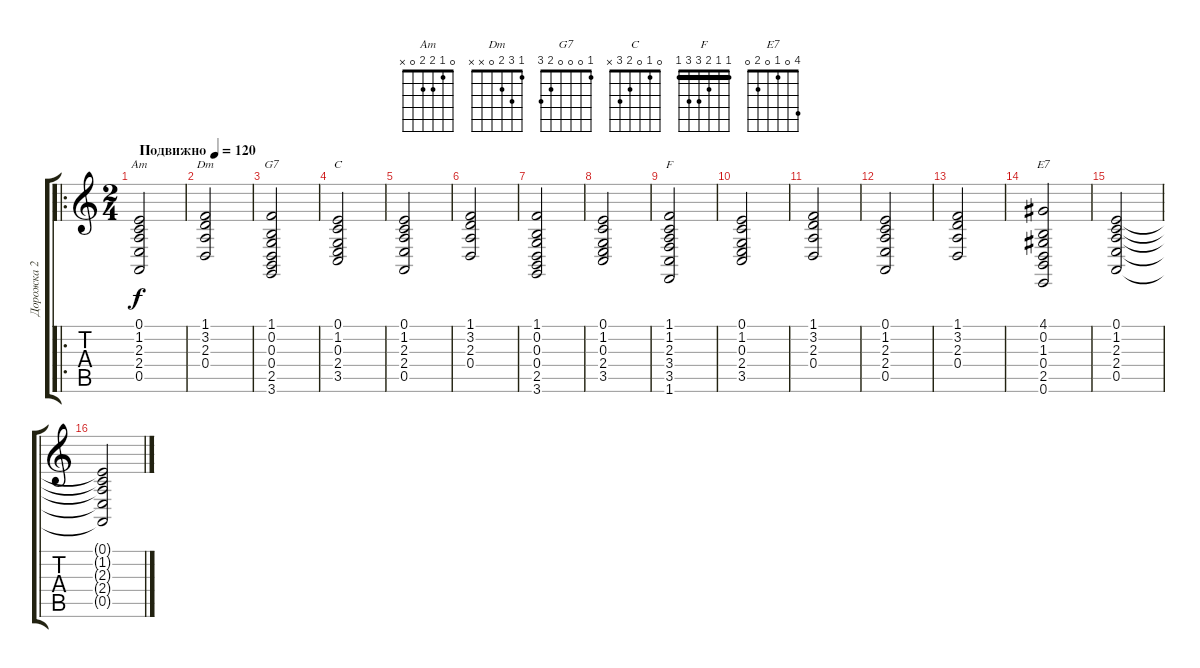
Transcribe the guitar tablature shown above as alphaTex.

\track ("Дорожка 2" "Дорожка 2") {instrument stringensemble1}
\staff {score tabs}
\tuning (E4 B3 G3 D3 A2 E2) {hide}
\chord ("Am" 0 1 2 2 0 x)
\chord ("Dm" 1 3 2 0 x x)
\chord ("G7" 1 0 0 0 2 3)
\chord ("C" 0 1 0 2 3 x)
\chord ("F" 1 1 2 3 3 1) {barre 1}
\chord ("E7" 4 0 1 0 2 0)
\ro
\ts (2 4)
\tempo (120 "Подвижно")
\clef g2
\ks c
(0.1 1.2 2.3 2.4 0.5).2{ch "Am" dy f instrument stringensemble1} |
(1.1 3.2 2.3 0.4).2{ch "Dm"} |
(1.1 0.2 0.3 0.4 2.5 3.6).2{ch "G7"} |
(0.1 1.2 0.3 2.4 3.5).2{ch "C"} |
(0.1 1.2 2.3 2.4 0.5).2 |
(1.1 3.2 2.3 0.4).2 |
(1.1 0.2 0.3 0.4 2.5 3.6).2 |
(0.1 1.2 0.3 2.4 3.5).2 |
(1.1 1.2 2.3 3.4 3.5 1.6).2{ch "F"} |
(0.1 1.2 0.3 2.4 3.5).2 |
(1.1 3.2 2.3 0.4).2 |
(0.1 1.2 2.3 2.4 0.5).2 |
(1.1 3.2 2.3 0.4).2 |
(4.1 0.2 1.3 0.4 2.5 0.6).2{ch "E7"} |
(0.1 1.2 2.3 2.4 0.5).2 |
(0.1{t} 1.2{t} 2.3{t} 2.4{t} 0.5{t}).2
